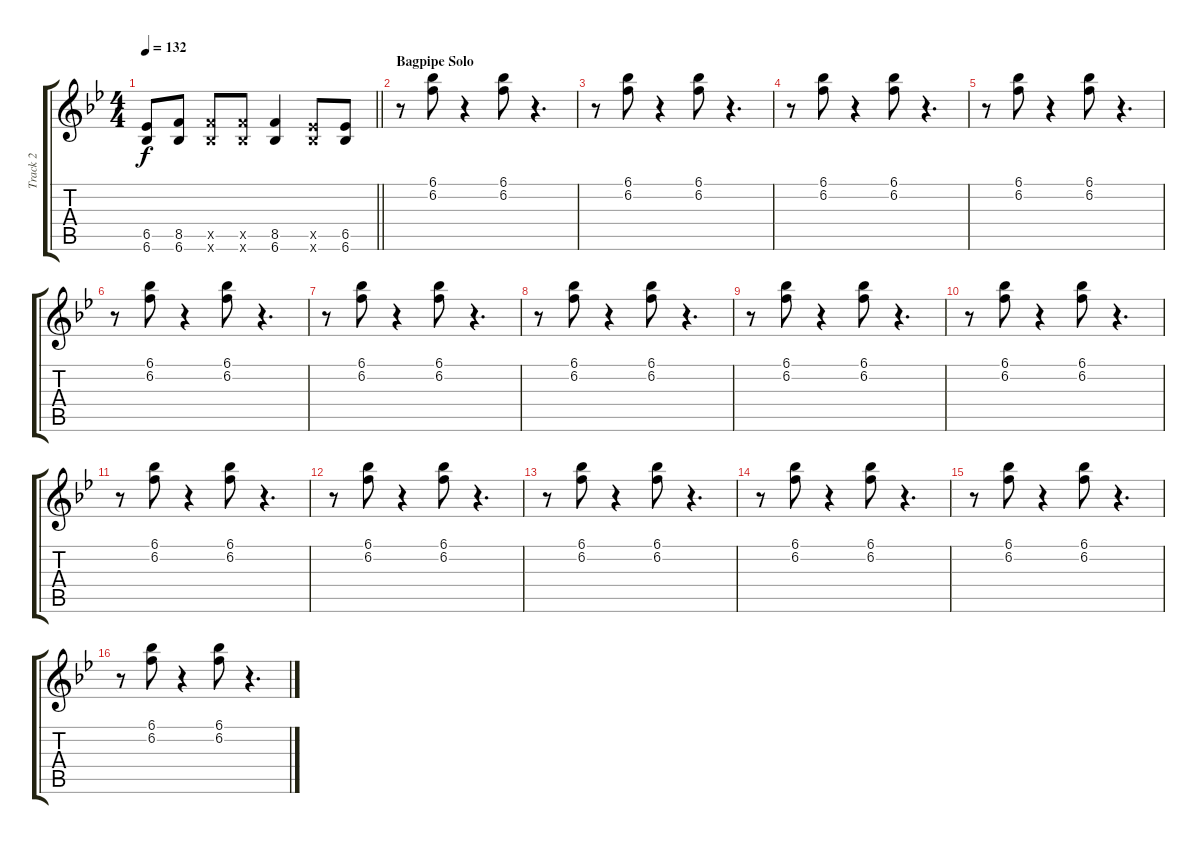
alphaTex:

\track ("Track 2" "Track 2") {instrument overdrivenguitar}
\staff {score tabs}
\tuning (E4 B3 G3 D3 A2 E2) {hide}
\ts (4 4)
\tempo 132
\clef g2
\barLineRight lightlight
\ks bb
(6.5{t} 6.6{t}).8{dy f} (8.5 6.6).8 (8.5{x} 6.6{x}).8 (8.5{x} 6.6{x}).8 (8.5 6.6).4 (6.5{x} 6.6{x}).8 (6.5 6.6).8 |
\section ("" "Bagpipe Solo")
r.8 (6.1 6.2).8 r.4 (6.1 6.2).8 r.4{d} |
r.8 (6.1 6.2).8 r.4 (6.1 6.2).8 r.4{d} |
r.8 (6.1 6.2).8 r.4 (6.1 6.2).8 r.4{d} |
r.8 (6.1 6.2).8 r.4 (6.1 6.2).8 r.4{d} |
r.8 (6.1 6.2).8 r.4 (6.1 6.2).8 r.4{d} |
r.8 (6.1 6.2).8 r.4 (6.1 6.2).8 r.4{d} |
r.8 (6.1 6.2).8 r.4 (6.1 6.2).8 r.4{d} |
r.8 (6.1 6.2).8 r.4 (6.1 6.2).8 r.4{d} |
r.8 (6.1 6.2).8 r.4 (6.1 6.2).8 r.4{d} |
r.8 (6.1 6.2).8 r.4 (6.1 6.2).8 r.4{d} |
r.8 (6.1 6.2).8 r.4 (6.1 6.2).8 r.4{d} |
r.8 (6.1 6.2).8 r.4 (6.1 6.2).8 r.4{d} |
r.8 (6.1 6.2).8 r.4 (6.1 6.2).8 r.4{d} |
r.8 (6.1 6.2).8 r.4 (6.1 6.2).8 r.4{d} |
r.8 (6.1 6.2).8 r.4 (6.1 6.2).8 r.4{d}
